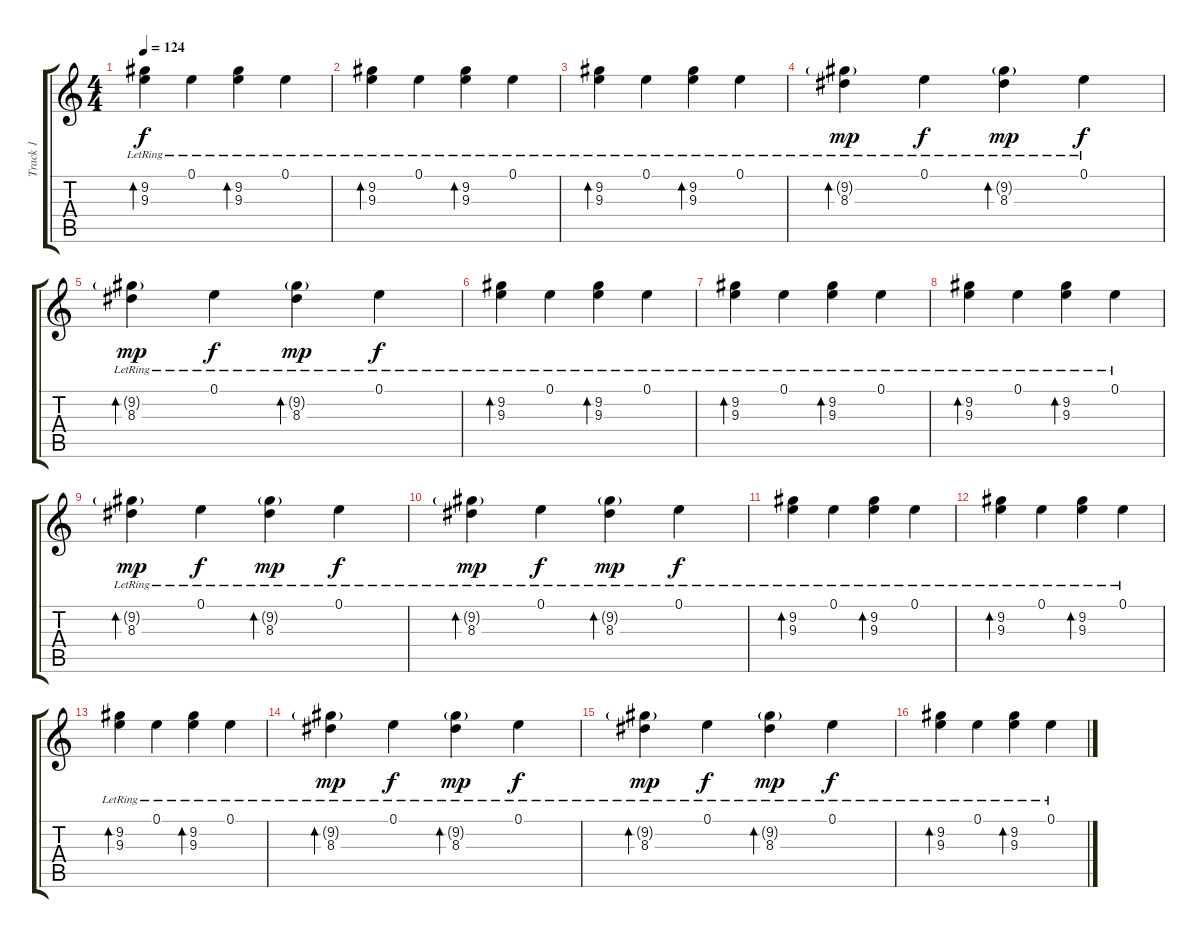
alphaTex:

\track ("Track 1" "Track 1") {instrument electricguitarjazz}
\staff {score tabs}
\tuning (E4 B3 G3 D3 A2 E2) {hide}
\ts (4 4)
\tempo 124
\clef g2
\ks c
(9.2{lr} 9.3{lr}).4{bd 120 dy f} 0.1{lr}.4 (9.2{lr} 9.3{lr}).4{bd 120} 0.1{lr}.4 |
(9.2{lr} 9.3{lr}).4{bd 120} 0.1{lr}.4 (9.2{lr} 9.3{lr}).4{bd 120} 0.1{lr}.4 |
(9.2{lr} 9.3{lr}).4{bd 120} 0.1{lr}.4 (9.2{lr} 9.3{lr}).4{bd 120} 0.1{lr}.4 |
(9.2{g lr} 8.3{lr}).4{bd 120 dy mp} 0.1{lr}.4{dy f} (9.2{g lr} 8.3{lr}).4{bd 120 dy mp} 0.1{lr}.4{dy f} |
(9.2{g lr} 8.3{lr}).4{bd 120 dy mp} 0.1{lr}.4{dy f} (9.2{g lr} 8.3{lr}).4{bd 120 dy mp} 0.1{lr}.4{dy f} |
(9.2{lr} 9.3{lr}).4{bd 120} 0.1{lr}.4 (9.2{lr} 9.3{lr}).4{bd 120} 0.1{lr}.4 |
(9.2{lr} 9.3{lr}).4{bd 120} 0.1{lr}.4 (9.2{lr} 9.3{lr}).4{bd 120} 0.1{lr}.4 |
(9.2{lr} 9.3{lr}).4{bd 120} 0.1{lr}.4 (9.2{lr} 9.3{lr}).4{bd 120} 0.1{lr}.4 |
(9.2{g lr} 8.3{lr}).4{bd 120 dy mp} 0.1{lr}.4{dy f} (9.2{g lr} 8.3{lr}).4{bd 120 dy mp} 0.1{lr}.4{dy f} |
(9.2{g lr} 8.3{lr}).4{bd 120 dy mp} 0.1{lr}.4{dy f} (9.2{g lr} 8.3{lr}).4{bd 120 dy mp} 0.1{lr}.4{dy f} |
(9.2{lr} 9.3{lr}).4{bd 120} 0.1{lr}.4 (9.2{lr} 9.3{lr}).4{bd 120} 0.1{lr}.4 |
(9.2{lr} 9.3{lr}).4{bd 120} 0.1{lr}.4 (9.2{lr} 9.3{lr}).4{bd 120} 0.1{lr}.4 |
(9.2{lr} 9.3{lr}).4{bd 120} 0.1{lr}.4 (9.2{lr} 9.3{lr}).4{bd 120} 0.1{lr}.4 |
(9.2{g lr} 8.3{lr}).4{bd 120 dy mp} 0.1{lr}.4{dy f} (9.2{g lr} 8.3{lr}).4{bd 120 dy mp} 0.1{lr}.4{dy f} |
(9.2{g lr} 8.3{lr}).4{bd 120 dy mp} 0.1{lr}.4{dy f} (9.2{g lr} 8.3{lr}).4{bd 120 dy mp} 0.1{lr}.4{dy f} |
(9.2{lr} 9.3{lr}).4{bd 120} 0.1{lr}.4 (9.2{lr} 9.3{lr}).4{bd 120} 0.1{lr}.4
